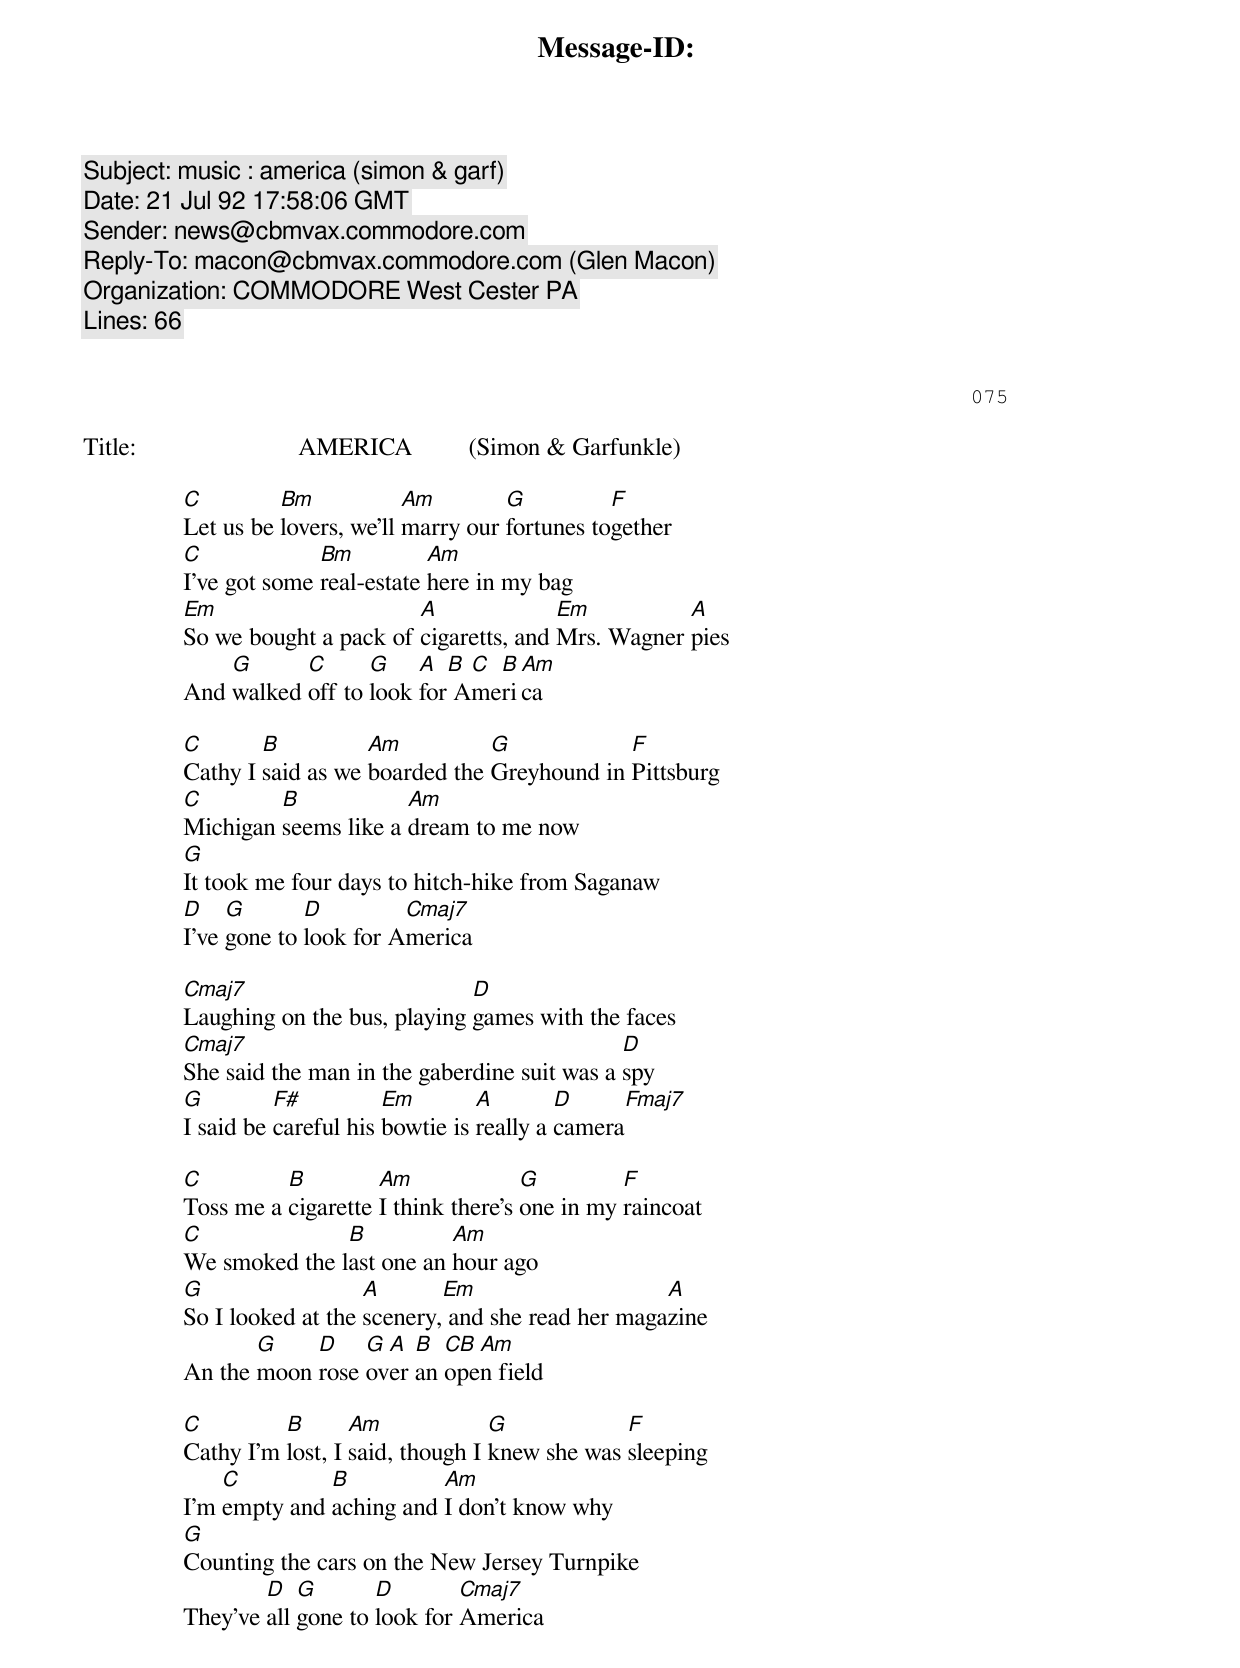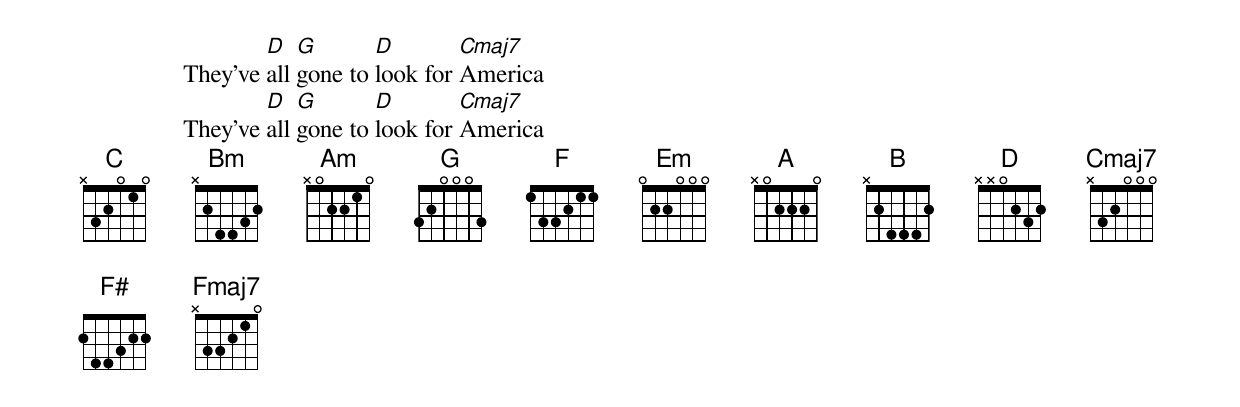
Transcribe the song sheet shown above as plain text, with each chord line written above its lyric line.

Subject: music : america (simon & garf)
Message-ID: <33198@cbmvax.commodore.com>
Date: 21 Jul 92 17:58:06 GMT
Sender: news@cbmvax.commodore.com
Reply-To: macon@cbmvax.commodore.com (Glen Macon)
Organization: COMMODORE West Cester PA
Lines: 66


                                                                       075

Title:				AMERICA		(Simon & Garfunkle)

		C         Bm            Am        G          F
		Let us be lovers, we'll marry our fortunes together
		C             Bm          Am
		I've got some real-estate here in my bag
		Em                     A              Em          A
		So we bought a pack of cigaretts, and Mrs. Wagner pies
		    G      C      G    A  B C B Am
		And walked off to look for America

		C       B          Am          G            F
		Cathy I said as we boarded the Greyhound in Pittsburg
		C        B            Am
		Michigan seems like a dream to me now
		G
		It took me four days to hitch-hike from Saganaw
		D    G       D         Cmaj7
		I've gone to look for America

		Cmaj7                        D
		Laughing on the bus, playing games with the faces
		Cmaj7                                        D
		She said the man in the gaberdine suit was a spy
		G         F#          Em        A        D      Fmaj7
		I said be careful his bowtie is really a camera

		C         B         Am              G         F
		Toss me a cigarette I think there's one in my raincoat
		C              B          Am
		We smoked the last one an hour ago
		G                  A       Em                    A
		So I looked at the scenery, and she read her magazine
		       G    D    G A  B  CB Am
		An the moon rose over an open field

		C         B       Am             G            F
		Cathy I'm lost, I said, though I knew she was sleeping
		    C         B          Am
		I'm empty and aching and I don't know why
		G
		Counting the cars on the New Jersey Turnpike
		        D   G       D        Cmaj7
		They've all gone to look for America
		        D   G       D        Cmaj7
		They've all gone to look for America
		        D   G       D        Cmaj7
		They've all gone to look for America
